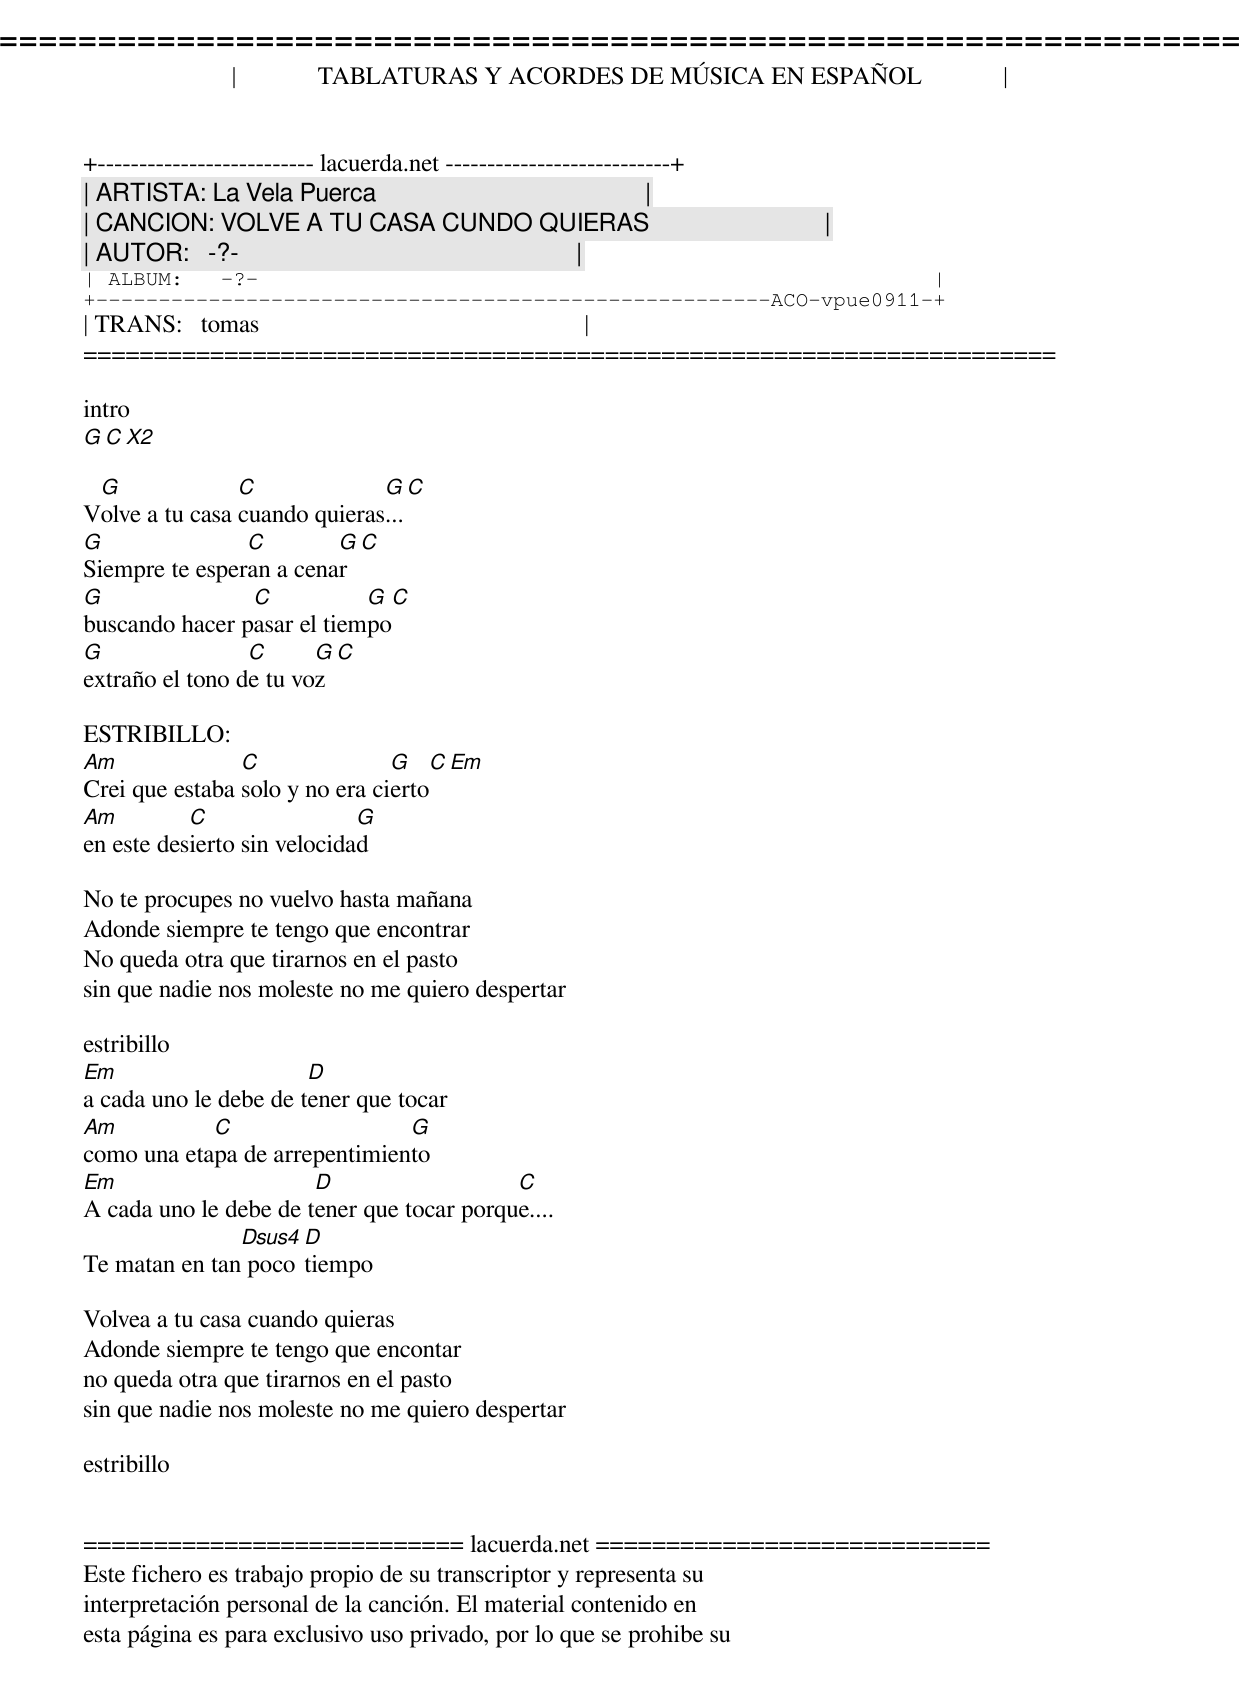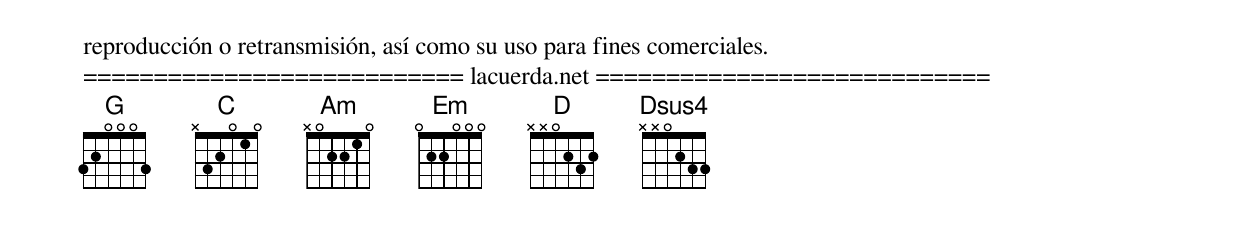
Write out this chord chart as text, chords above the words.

=====================================================================
|             TABLATURAS Y ACORDES DE MÚSICA EN ESPAÑOL             |
+-------------------------- lacuerda.net ---------------------------+
| ARTISTA: La Vela Puerca                                           |
| CANCION: VOLVE A TU CASA CUNDO QUIERAS                            |
| AUTOR:   -?-                                                      |
| ALBUM:   -?-                                                      |
+------------------------------------------------------ACO-vpue0911-+
| TRANS:   tomas                                                    |
=====================================================================

intro
G C X2

 G              C             G         C
Volve a tu casa cuando quieras...
G               C        G          C
Siempre te esperan a cenar
G               C           G        C
buscando hacer pasar el tiempo
G                C      G       C
extraño el tono de tu voz

ESTRIBILLO:
Am              C               G     C Em
Crei que estaba solo y no era cierto
Am         C                 G
en este desierto sin velocidad

No te procupes no vuelvo hasta mañana
Adonde siempre te tengo que encontrar
No queda otra que tirarnos en el pasto
sin que nadie nos moleste no me quiero despertar

estribillo
Em                     D
a cada uno le debe de tener que tocar
Am          C                  G
como una etapa de arrepentimiento
Em                     D                   C
A cada uno le debe de tener que tocar porque....
               Dsus4 D
Te matan en tan poco tiempo

Volvea a tu casa cuando quieras
Adonde siempre te tengo que encontar
no queda otra que tirarnos en el pasto
sin que nadie nos moleste no me quiero despertar

estribillo


=========================== lacuerda.net ============================
Este fichero es trabajo propio de su transcriptor y representa su
interpretación personal de la canción. El material contenido en
esta página es para exclusivo uso privado, por lo que se prohibe su
reproducción o retransmisión, así como su uso para fines comerciales.
=========================== lacuerda.net ============================
